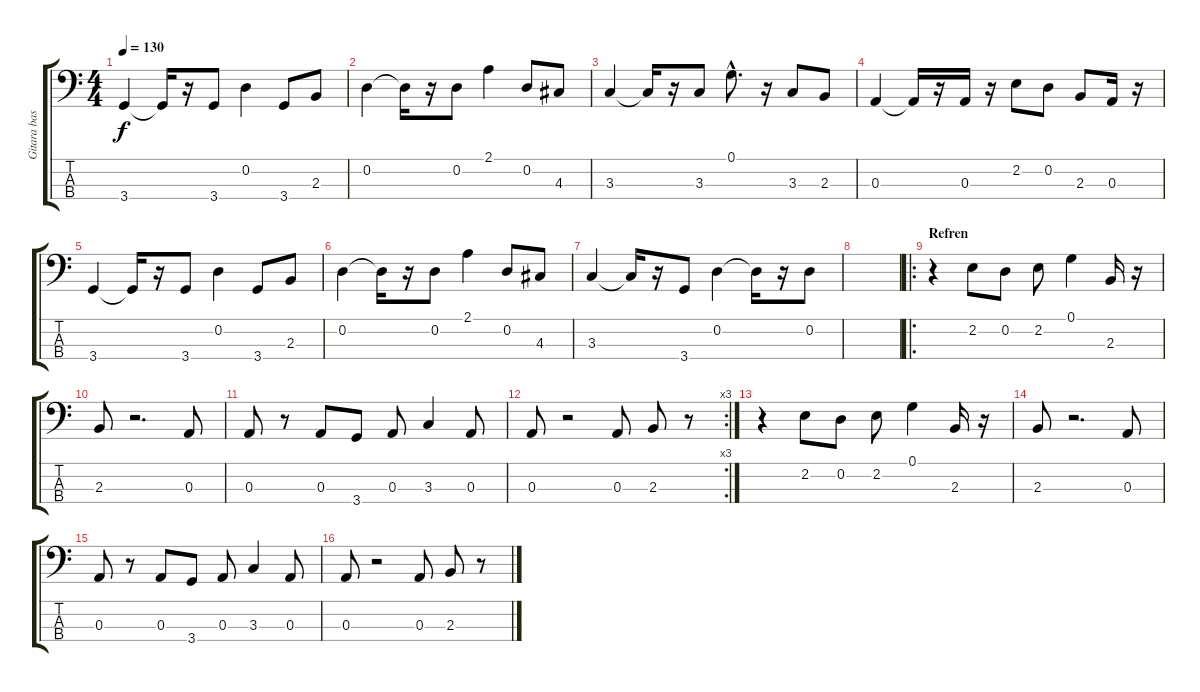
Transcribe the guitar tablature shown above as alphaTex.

\track ("Gitara basowa" "Gitara bas") {instrument electricbasspick}
\staff {score tabs}
\tuning (G2 D2 A1 E1) {hide}
\ts (4 4)
\tempo 130
\clef f4
\ks c
3.4.4{dy f} 3.4{t}.16 r.16 3.4.8 0.2.4 3.4.8 2.3.8 |
0.2.4 0.2{t}.16 r.16 0.2.8 2.1.4 0.2.8 4.3.8 |
3.3.4 3.3{t}.16 r.16 3.3.8 0.1{hac}.8{d} r.16 3.3.8 2.3.8 |
0.3.4 0.3{t}.16 r.16 0.3.16 r.16 2.2.8 0.2.8 2.3.8 0.3.16 r.16 |
3.4.4 3.4{t}.16 r.16 3.4.8 0.2.4 3.4.8 2.3.8 |
0.2.4 0.2{t}.16 r.16 0.2.8 2.1.4 0.2.8 4.3.8 |
3.3.4 3.3{t}.16 r.16 3.4.8 0.2.4 0.2{t}.16 r.16 0.2.8 |
|
\ro
\section ("" "Refren")
r.4 2.2.8 0.2.8 2.2.8 0.1.4 2.3.16 r.16 |
2.3.8 r.2{d} 0.3.8 |
0.3.8 r.8 0.3.8 3.4.8 0.3.8 3.3.4 0.3.8 |
\rc 3
0.3.8 r.2 0.3.8 2.3.8 r.8 |
r.4 2.2.8 0.2.8 2.2.8 0.1.4 2.3.16 r.16 |
2.3.8 r.2{d} 0.3.8 |
0.3.8 r.8 0.3.8 3.4.8 0.3.8 3.3.4 0.3.8 |
0.3.8 r.2 0.3.8 2.3.8 r.8
